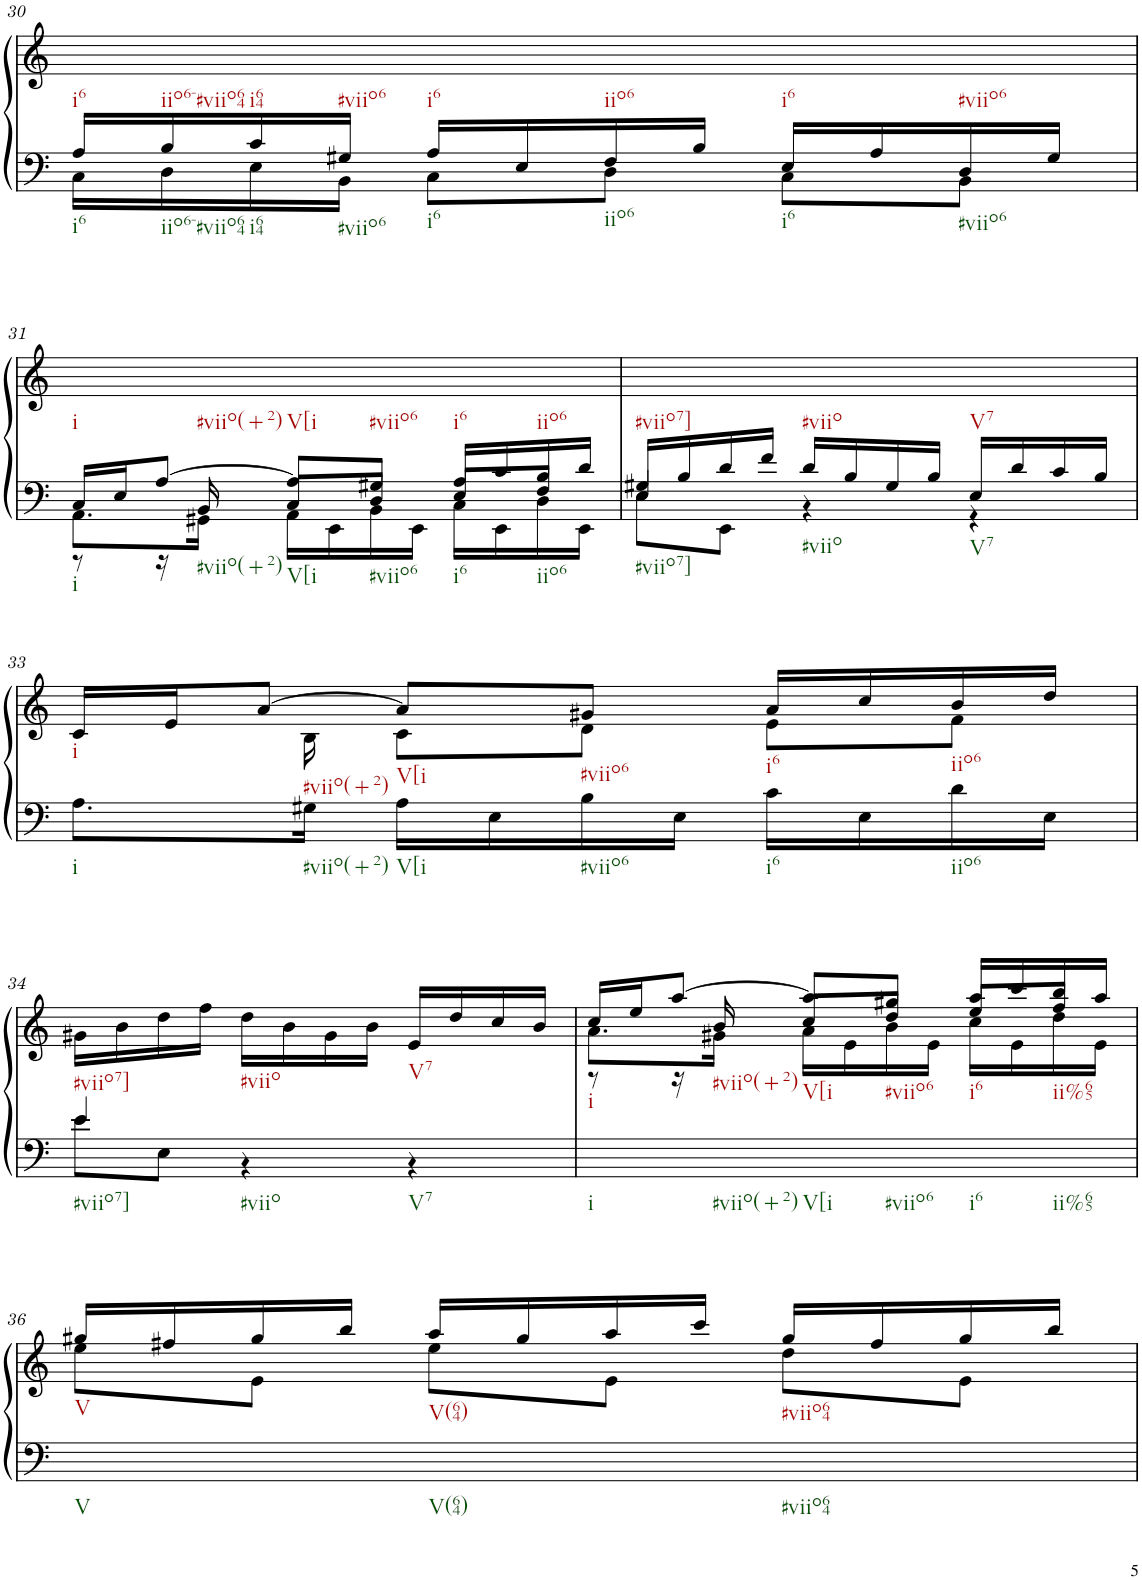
**kern	**kern
*part1	*part1
*staff2	*staff1
*I"Klavier linke Hand	*
!!LO:PB:g=z
*clefF4	*clefG2
*k[]	*k[]
*M3/4	*M3/4
=30	=30
*^	*
16A/LL	16C\LL	2.ryy
16B/	16D\	.
16c/	16E\	.
16G#X/JJ	16BB\JJ	.
16A/LL	8C\L	.
16E/	.	.
16F/	8D\J	.
16B/JJ	.	.
16E/LL	8C\L	.
16A/	.	.
16D/	8BB\J	.
16G#/JJ	.	.
!!LO:LB:g=z
=31	=31	=31
*	*^	*
16C/LL	8.AA\L	8r	2.ryy
16E/J	.	.	.
[8A/J	.	16r	.
.	16GG#X\Jk	16BB/	.
8A/L]	16AA\LL	8C/L	.
.	16EE\	.	.
8G#X/J	16BB\	8D/J	.
.	16EE\JJ	.	.
16A/LL	16C\LL	8E/L	.
16c/	16EE\	.	.
16B/	16D\	8F/J	.
16d/JJ	16EE\JJ	.	.
=32	=32	=32	=32
16G#X/LL	8E\L	4E/	2.ryy
16B/	.	.	.
16d/	8EE\J	.	.
16f/JJ	.	.	.
16d/LL	4r	2ryy	.
16B/	.	.	.
16G#/	.	.	.
16B/JJ	.	.	.
16E/LL	4r	.	.
16d/	.	.	.
16c/	.	.	.
16B/JJ	.	.	.
*	*v	*v	*
!!LO:LB:g=z
=33	=33	=33
*	*	*^
2.ryy	8.A\L	16c/LL	8.ryy
.	.	16e/J	.
.	.	[8a/J	.
.	16G#X\Jk	.	16B\
.	16A\LL	8a/L]	8c\L
.	16E\	.	.
.	16B\	8g#X/J	8d\J
.	16E\JJ	.	.
.	16c\LL	16a/LL	8e\L
.	16E\	16cc/	.
.	16d\	16b/	8f\J
.	16E\JJ	16dd/JJ	.
*	*	*v	*v
!!LO:LB:g=z
=34	=34	=34
4e/	8e\L	16g#X\LL
.	.	16b\
.	8E\J	16dd\
.	.	16ff\JJ
2ryy	4r	16dd\LL
.	.	16b\
.	.	16g#\
.	.	16b\JJ
.	4r	16e/LL
.	.	16dd/
.	.	16cc/
.	.	16b/JJ
*v	*v	*
=35	=35
*	*^
*	*	*^
2.ryy	16cc/LL	8.a\L	8r
.	16ee/J	.	.
.	[8aa/J	.	16r
.	.	16g#X\Jk	16b/
.	8aa/L]	16a\LL	8cc/L
.	.	16e\	.
.	8gg#X/J	16b\	8dd/J
.	.	16e\JJ	.
.	16aa/LL	16cc\LL	8ee/L
.	16ccc/	16e\	.
.	16bb/	16dd\	8ff/J
.	16aa/JJ	16e\JJ	.
*	*	*v	*v
!!LO:LB:g=z
=36	=36	=36
2.ryy	16gg#X/LL	8ee\L
.	16ff#X/	.
.	16gg#/	8e\J
.	16bb/JJ	.
.	16aa/LL	8ee\L
.	16gg#/	.
.	16aa/	8e\J
.	16ccc/JJ	.
.	16gg#/LL	8dd\L
.	16ff#/	.
.	16gg#/	8e\J
.	16bb/JJ	.
*	*v	*v
=	=
*-	*-
